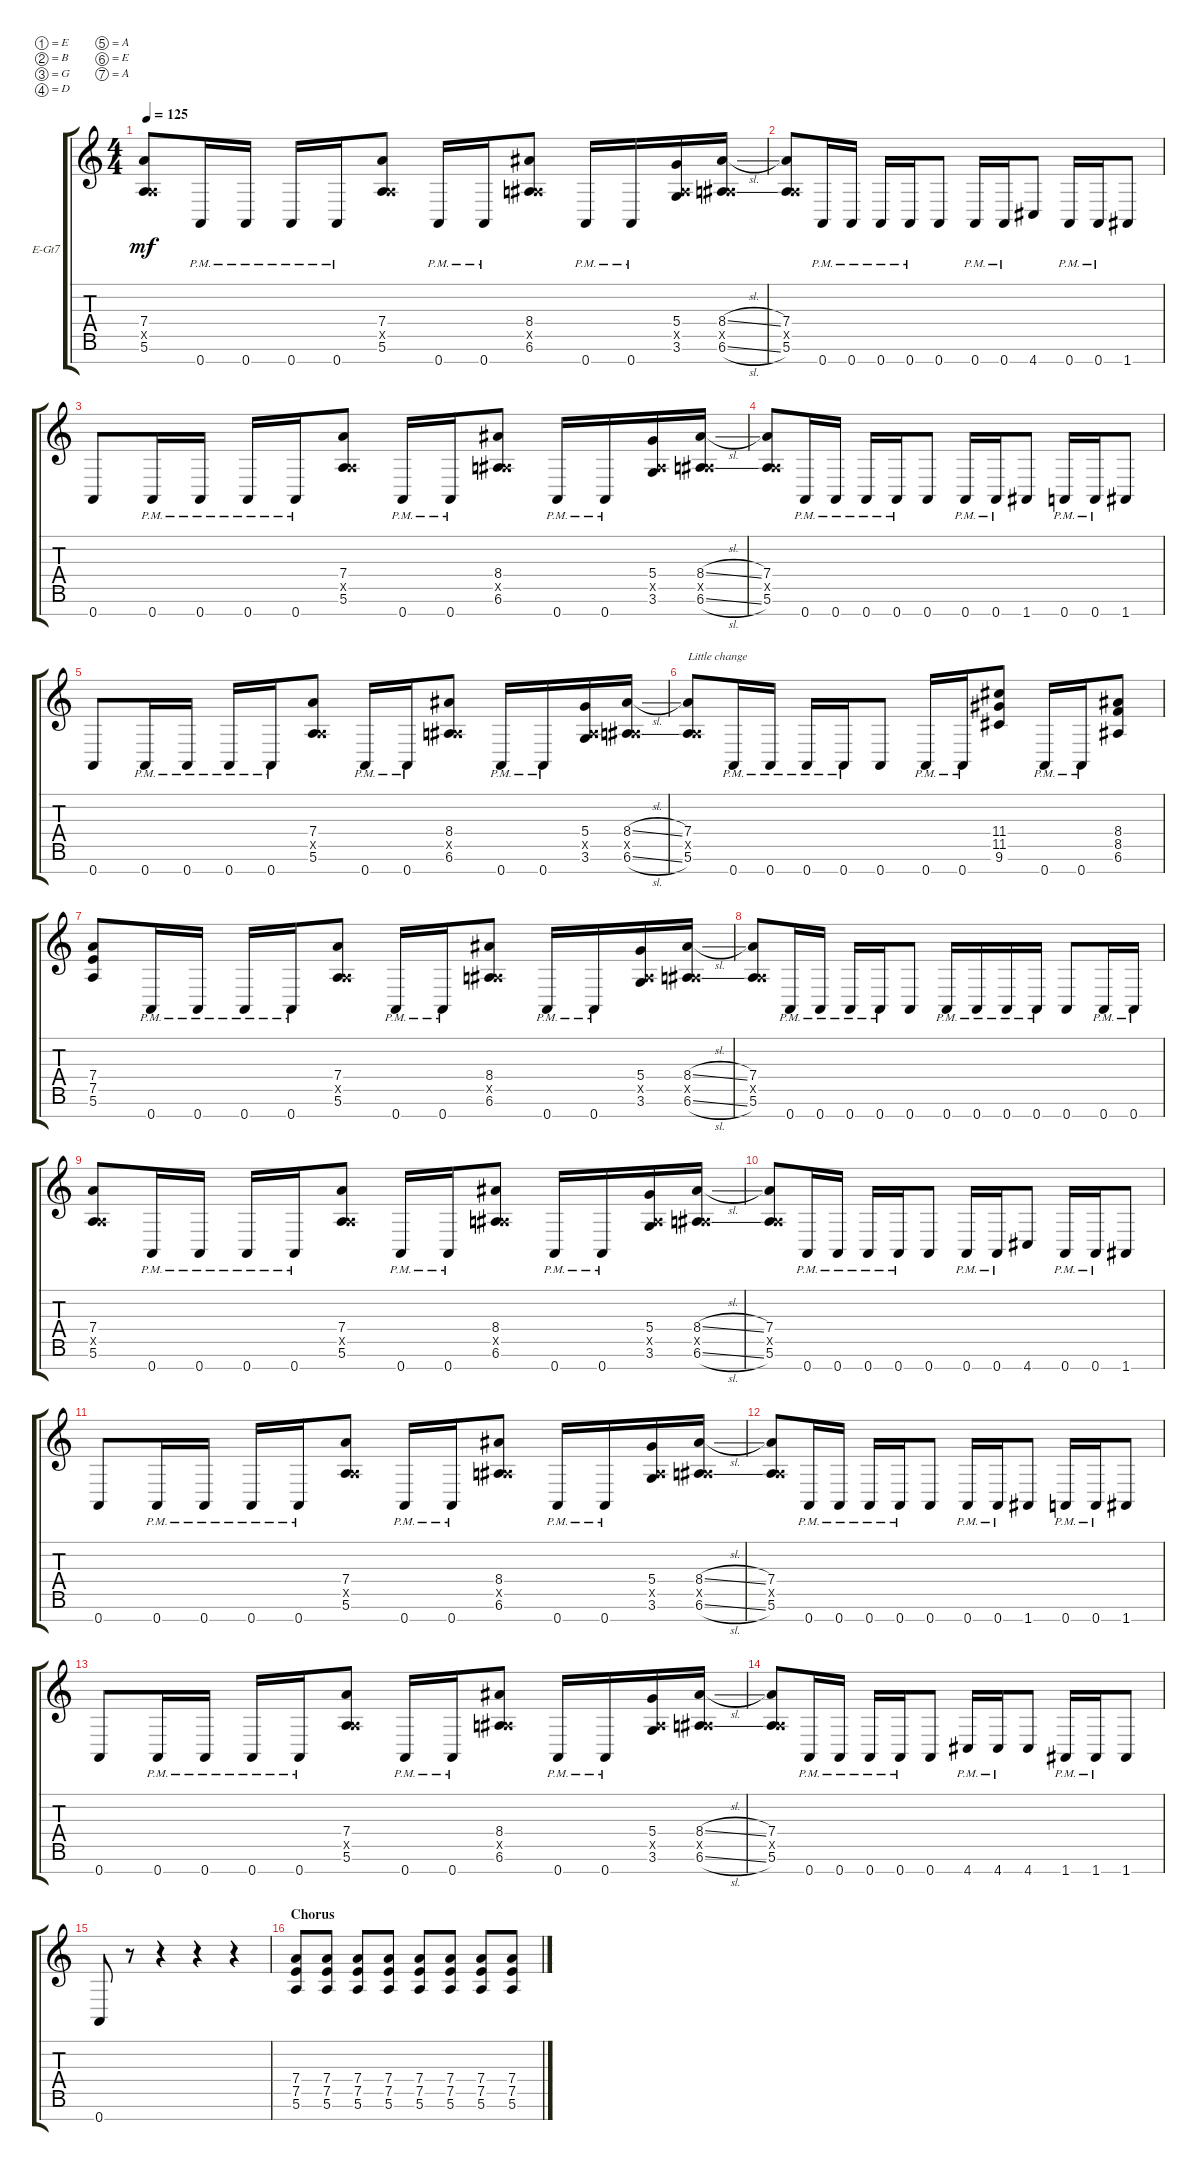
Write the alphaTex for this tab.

\defaultSystemsLayout 4
\bracketExtendMode groupsimilarinstruments
\firstSystemTrackNameOrientation horizontal
\otherSystemsTrackNameOrientation horizontal
\track ("Rhytm" "E-Gt7") {instrument distortionguitar}
\staff {score tabs}
\tuning (E4 B3 G3 D3 A2 E2 A1)
\ts (4 4)
\tempo 125
\clef g2
\ks c
(5.6 7.4 0.5{x}).8{dy mf} 0.7{pm}.16 0.7{pm}.16 0.7{pm}.16 0.7{pm}.16 (5.6 0.5{x} 7.4).8 0.7{pm}.16 0.7{pm}.16 (6.6 0.5{x} 8.4).8 0.7{pm}.16 0.7{pm}.16 (3.6 5.4 0.5{x}).16 (6.6{sl} 8.4{sl} 0.5{x}).16 |
(5.6 7.4 0.5{x}).8 0.7{pm}.16 0.7{pm}.16 0.7{pm}.16 0.7{pm}.16 0.7.8 0.7{pm}.16 0.7{pm}.16 4.7.8 0.7{pm}.16 0.7{pm}.16 1.7.8 |
0.7.8 0.7{pm}.16 0.7{pm}.16 0.7{pm}.16 0.7{pm}.16 (5.6 0.5{x} 7.4).8 0.7{pm}.16 0.7{pm}.16 (6.6 0.5{x} 8.4).8 0.7{pm}.16 0.7{pm}.16 (3.6 5.4 0.5{x}).16 (6.6{sl} 8.4{sl} 0.5{x}).16 |
(5.6 7.4 0.5{x}).8 0.7{pm}.16 0.7{pm}.16 0.7{pm}.16 0.7{pm}.16 0.7.8 0.7{pm}.16 0.7{pm}.16 1.7.8 0.7{pm}.16 0.7{pm}.16 1.7.8 |
0.7.8 0.7{pm}.16 0.7{pm}.16 0.7{pm}.16 0.7{pm}.16 (5.6 0.5{x} 7.4).8 0.7{pm}.16 0.7{pm}.16 (6.6 0.5{x} 8.4).8 0.7{pm}.16 0.7{pm}.16 (3.6 5.4 0.5{x}).16 (6.6{sl} 8.4{sl} 0.5{x}).16 |
(5.6 7.4 0.5{x}).8{txt "Little change"} 0.7{pm}.16 0.7{pm}.16 0.7{pm}.16 0.7{pm}.16 0.7.8 0.7{pm}.16 0.7{pm}.16 (9.6 11.5 11.4).8 0.7{pm}.16 0.7{pm}.16 (6.6 8.5 8.4).8 |
(5.6 7.5 7.4).8 0.7{pm}.16 0.7{pm}.16 0.7{pm}.16 0.7{pm}.16 (5.6 0.5{x} 7.4).8 0.7{pm}.16 0.7{pm}.16 (6.6 0.5{x} 8.4).8 0.7{pm}.16 0.7{pm}.16 (3.6 5.4 0.5{x}).16 (6.6{sl} 8.4{sl} 0.5{x}).16 |
(5.6 7.4 0.5{x}).8 0.7{pm}.16 0.7{pm}.16 0.7{pm}.16 0.7{pm}.16 0.7.8 0.7{pm}.16 0.7{pm}.16 0.7{pm}.16 0.7{pm}.16 0.7.8 0.7{pm}.16 0.7{pm}.16 |
(5.6 7.4 0.5{x}).8 0.7{pm}.16 0.7{pm}.16 0.7{pm}.16 0.7{pm}.16 (5.6 0.5{x} 7.4).8 0.7{pm}.16 0.7{pm}.16 (6.6 0.5{x} 8.4).8 0.7{pm}.16 0.7{pm}.16 (3.6 5.4 0.5{x}).16 (6.6{sl} 8.4{sl} 0.5{x}).16 |
(5.6 7.4 0.5{x}).8 0.7{pm}.16 0.7{pm}.16 0.7{pm}.16 0.7{pm}.16 0.7.8 0.7{pm}.16 0.7{pm}.16 4.7.8 0.7{pm}.16 0.7{pm}.16 1.7.8 |
0.7.8 0.7{pm}.16 0.7{pm}.16 0.7{pm}.16 0.7{pm}.16 (5.6 0.5{x} 7.4).8 0.7{pm}.16 0.7{pm}.16 (6.6 0.5{x} 8.4).8 0.7{pm}.16 0.7{pm}.16 (3.6 5.4 0.5{x}).16 (6.6{sl} 8.4{sl} 0.5{x}).16 |
(5.6 7.4 0.5{x}).8 0.7{pm}.16 0.7{pm}.16 0.7{pm}.16 0.7{pm}.16 0.7.8 0.7{pm}.16 0.7{pm}.16 1.7.8 0.7{pm}.16 0.7{pm}.16 1.7.8 |
0.7.8 0.7{pm}.16 0.7{pm}.16 0.7{pm}.16 0.7{pm}.16 (5.6 0.5{x} 7.4).8 0.7{pm}.16 0.7{pm}.16 (6.6 0.5{x} 8.4).8 0.7{pm}.16 0.7{pm}.16 (3.6 5.4 0.5{x}).16 (6.6{sl} 8.4{sl} 0.5{x}).16 |
(5.6 7.4 0.5{x}).8 0.7{pm}.16 0.7{pm}.16 0.7{pm}.16 0.7{pm}.16 0.7.8 4.7{pm}.16 4.7{pm}.16 4.7.8 1.7{pm}.16 1.7{pm}.16 1.7.8 |
0.7.8 r.8 r.4 r.4 r.4 |
\section ("" "Chorus")
(5.6 7.5 7.4).8 (5.6 7.5 7.4).8 (5.6 7.4 7.5).8 (5.6 7.5 7.4).8 (5.6 7.4 7.5).8 (5.6 7.5 7.4).8 (5.6 7.4 7.5).8 (5.6 7.5 7.4).8
